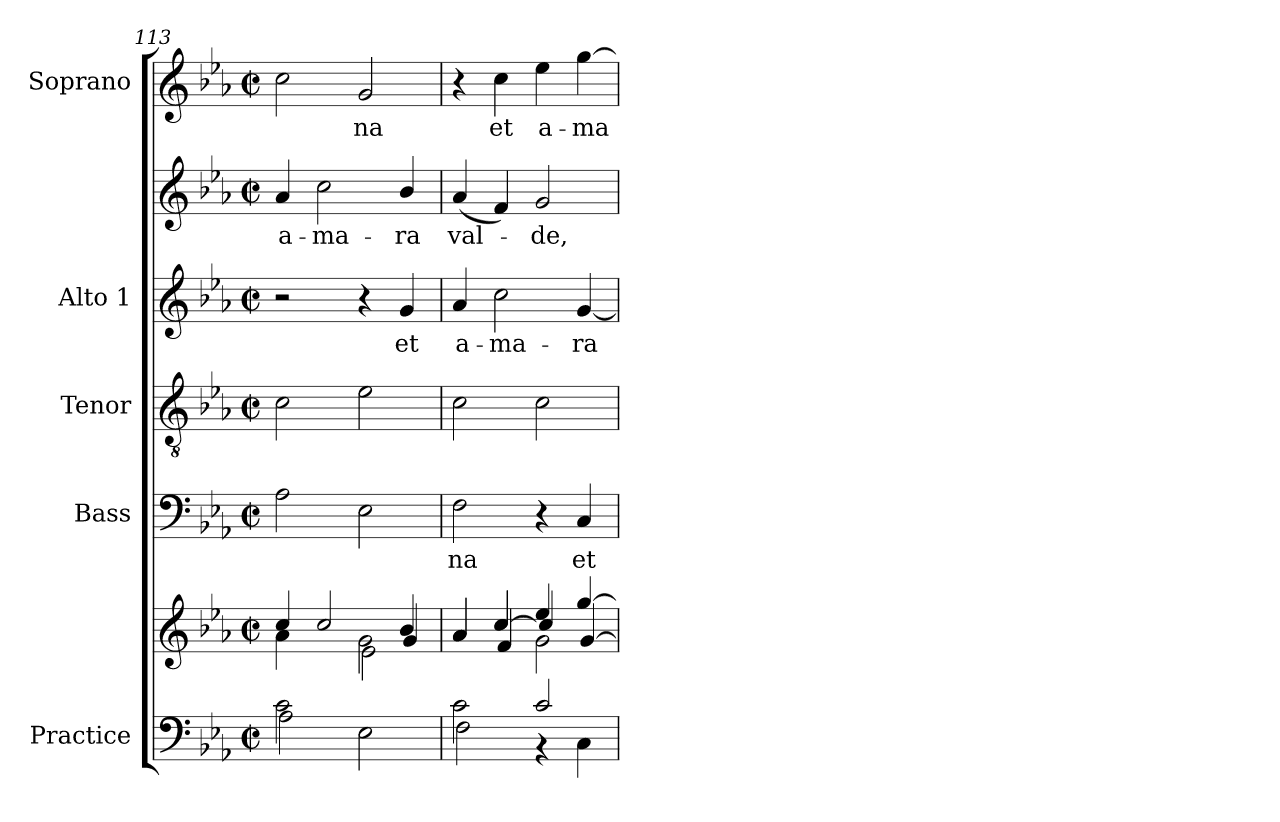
**kern	**kern	**kern	**text	**kern	**kern	**text	**kern	**text	**kern	**text
*part5	*part5	*part4	*part4	*part3	*part2	*part2	*part2	*part2	*part1	*part1
*staff7	*staff6	*staff5	*staff5	*staff4	*staff3	*staff3	*staff2	*staff2	*staff1	*staff1
*I"Practice	*	*I"Bass	*	*I"Tenor	*I"Alto 1	*	*	*	*I"Soprano	*
*	*	*I'B	*	*I'T	*I'A	*	*	*	*I'S	*
*clefF4	*clefG2	*clefF4	*	*clefGv2	*clefG2	*	*clefG2	*	*clefG2	*
*k[b-e-a-]	*k[b-e-a-]	*k[b-e-a-]	*	*k[b-e-a-]	*k[b-e-a-]	*	*k[b-e-a-]	*	*k[b-e-a-]	*
*E-:	*E-:	*E-:	*	*E-:	*E-:	*	*E-:	*	*E-:	*
*M2/2	*M2/2	*M2/2	*	*M2/2	*M2/2	*	*M2/2	*	*M2/2	*
*met(c|)	*met(c|)	*met(c|)	*	*met(c|)	*met(c|)	*	*met(c|)	*	*met(c|)	*
=113	=113	=113	=113	=113	=113	=113	=113	=113	=113	=113
*^	*^	*	*	*	*	*	*	*	*	*
*	*	*	*^	*	*	*	*	*	*	*	*	*
*	*	*	*	*^	*	*	*	*	*	*	*	*	*
!	!	!	!	!	!	!	!	!	!	!	!	!LO:LY:b	!	!
2c\	2A-\	4cc/	4a-\	2ryy	2ryy	2A-	.	2c	2r	.	4a-	a-	2cc	.
!	!	!	!	!	!	!	!	!	!	!	!	!LO:LY:b	!	!
.	.	4ryy	2cc/	.	.	.	.	.	.	.	2cc	-ma-	.	.
!	!	!	!	!	!	!	!	!	!	!	!	!	!	!LO:LY:b
2ryy	2E-\	2g\	.	4ryy	2e-\	2E-	.	2e-\	4r	.	.	.	2g	na
!	!	!	!	!	!	!	!	!	!	!LO:LY:b	!	!LO:LY:b	!	!
.	.	.	4b-/	4g/	.	.	.	.	4g	et	4b-/	-ra	.	.
*	*	*	*	*v	*v	*	*	*	*	*	*	*	*	*
=114	=114	=114	=114	=114	=114	=114	=114	=114	=114	=114	=114	=114	=114
!	!	!	!	!	!	!LO:LY:b	!	!	!LO:LY:b	!	!LO:LY:b	!	!
2c\	2F\	4ryy	4a-/	4a-/	2F	na	2c	4a-	a-	(<4a-	val-	4r	.
!	!	!	!	!	!	!	!	!	!LO:LY:b	!	!	!	!LO:LY:b
.	.	4cc/	4f/	[4cc/	.	.	.	2cc	-ma-	4f)	.	4cc	et
!	!	!	!	!	!	!	!	!	!	!	!LO:LY:b	!	!LO:LY:b
2c/	4r	4ee-/	2g\	4cc/]	4r	.	2c	.	.	2g	de,	4ee-	a-
!	!	!	!	!	!	!LO:LY:b	!	!	!LO:LY:b	!	!	!	!LO:LY:b
.	4C\	[4gg/	.	[4g/	4C	et	.	[4g	-ra	.	.	[4gg	-ma-
*v	*v	*	*	*	*	*	*	*	*	*	*	*	*
*	*v	*v	*v	*	*	*	*	*	*	*	*	*
=	=	=	=	=	=	=	=	=	=	=
*-	*-	*-	*-	*-	*-	*-	*-	*-	*-	*-
